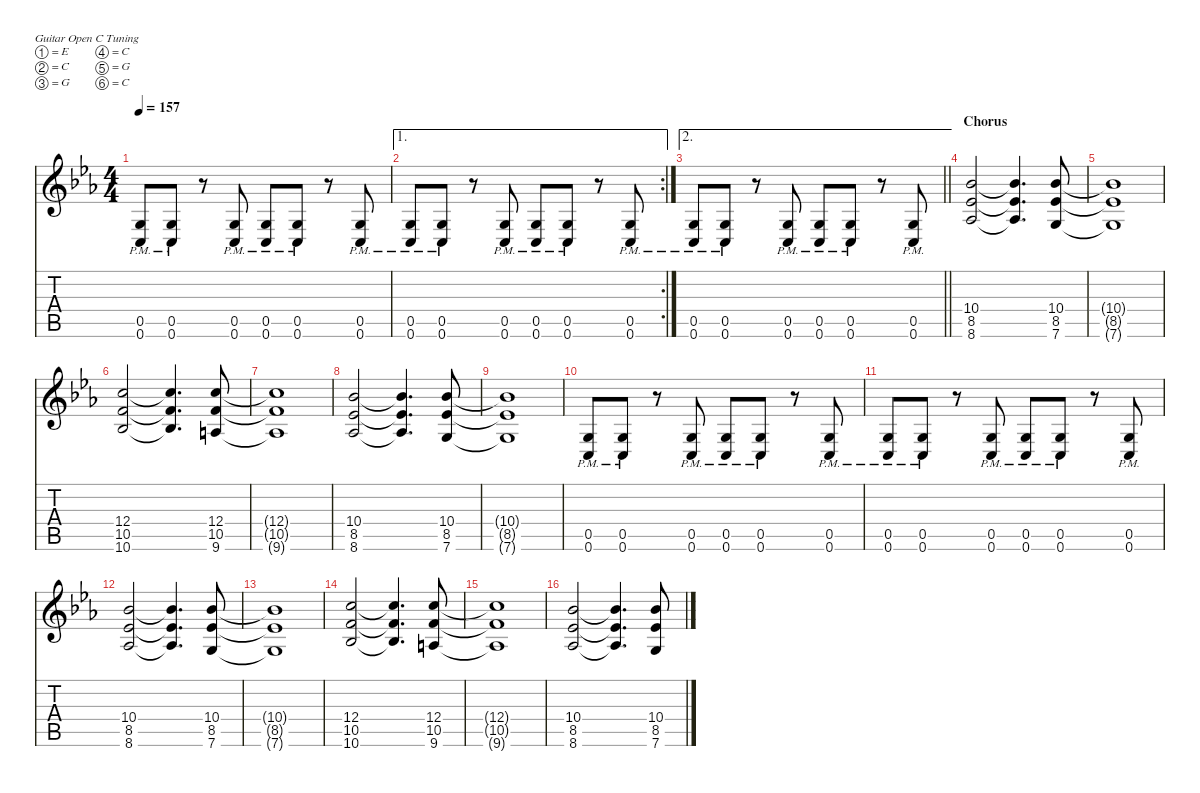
\defaultSystemsLayout 4
\hideDynamics
\bracketExtendMode nobrackets
\singleTrackTrackNamePolicy hidden
\multiTrackTrackNamePolicy hidden
\firstSystemTrackNameMode fullname
\otherSystemsTrackNameOrientation horizontal
\track ("Guitar Three" "od.guit.") {instrument overdrivenguitar}
\staff {score tabs}
\tuning (E4 C4 G3 C3 G2 C2)
\ts (4 4)
\tempo 157
\clef g2
\ks cminor
(0.5{pm acc forcenatural} 0.6{pm acc forcenatural}).8{dy f beam Up} (0.5{pm acc forcenatural} 0.6{pm acc forcenatural}).8{beam Up} r.8{beam Up} (0.5{pm acc forcenatural} 0.6{pm acc forcenatural}).8{beam Up} (0.5{pm acc forcenatural} 0.6{pm acc forcenatural}).8{beam Up} (0.5{pm acc forcenatural} 0.6{pm acc forcenatural}).8{beam Up} r.8{beam Up} (0.5{pm acc forcenatural} 0.6{pm acc forcenatural}).8{beam Up} |
\ae 1
\rc 2
(0.5{pm acc forcenatural} 0.6{pm acc forcenatural}).8{beam Up} (0.5{pm acc forcenatural} 0.6{pm acc forcenatural}).8{beam Up} r.8{beam Up} (0.5{pm acc forcenatural} 0.6{pm acc forcenatural}).8{beam Up} (0.5{pm acc forcenatural} 0.6{pm acc forcenatural}).8{beam Up} (0.5{pm acc forcenatural} 0.6{pm acc forcenatural}).8{beam Up} r.8{beam Up} (0.5{pm acc forcenatural} 0.6{pm acc forcenatural}).8{beam Up} |
\ae 2
\barLineRight lightlight
(0.5{pm acc forcenatural} 0.6{pm acc forcenatural}).8{beam Up} (0.5{pm acc forcenatural} 0.6{pm acc forcenatural}).8{beam Up} r.8{beam Up} (0.5{pm acc forcenatural} 0.6{pm acc forcenatural}).8{beam Up} (0.5{pm acc forcenatural} 0.6{pm acc forcenatural}).8{beam Up} (0.5{pm acc forcenatural} 0.6{pm acc forcenatural}).8{beam Up} r.8{beam Up} (0.5{pm acc forcenatural} 0.6{pm acc forcenatural}).8{beam Up} |
\section ("" "Chorus")
(10.4{acc b} 8.5{acc b} 8.6{acc b}).2{beam Up} (10.4{t acc b} 8.5{t acc b} 8.6{t acc b}).4{d beam Up} (10.4{acc b} 8.5{acc b} 7.6{acc forcenatural}).8{beam Up} |
(10.4{t acc b} 8.5{t acc b} 7.6{t acc forcenatural}).1{beam Up} |
(12.4{acc forcenatural} 10.5{acc forcenatural} 10.6{acc b}).2{beam Up} (12.4{t acc forcenatural} 10.5{t acc forcenatural} 10.6{t acc b}).4{d beam Up} (12.4{acc forcenatural} 10.5{acc forcenatural} 9.6{acc forcenatural}).8{beam Up} |
(12.4{t acc forcenatural} 10.5{t acc forcenatural} 9.6{t acc forcenatural}).1{beam Up} |
(10.4{acc b} 8.5{acc b} 8.6{acc b}).2{beam Up} (10.4{t acc b} 8.5{t acc b} 8.6{t acc b}).4{d beam Up} (10.4{acc b} 8.5{acc b} 7.6{acc forcenatural}).8{beam Up} |
(10.4{t acc b} 8.5{t acc b} 7.6{t acc forcenatural}).1{beam Up} |
(0.5{pm acc forcenatural} 0.6{pm acc forcenatural}).8{beam Up} (0.5{pm acc forcenatural} 0.6{pm acc forcenatural}).8{beam Up} r.8{beam Up} (0.5{pm acc forcenatural} 0.6{pm acc forcenatural}).8{beam Up} (0.5{pm acc forcenatural} 0.6{pm acc forcenatural}).8{beam Up} (0.5{pm acc forcenatural} 0.6{pm acc forcenatural}).8{beam Up} r.8{beam Up} (0.5{pm acc forcenatural} 0.6{pm acc forcenatural}).8{beam Up} |
(0.5{pm acc forcenatural} 0.6{pm acc forcenatural}).8{beam Up} (0.5{pm acc forcenatural} 0.6{pm acc forcenatural}).8{beam Up} r.8{beam Up} (0.5{pm acc forcenatural} 0.6{pm acc forcenatural}).8{beam Up} (0.5{pm acc forcenatural} 0.6{pm acc forcenatural}).8{beam Up} (0.5{pm acc forcenatural} 0.6{pm acc forcenatural}).8{beam Up} r.8{beam Up} (0.5{pm acc forcenatural} 0.6{pm acc forcenatural}).8{beam Up} |
(10.4{acc b} 8.5{acc b} 8.6{acc b}).2{beam Up} (10.4{t acc b} 8.5{t acc b} 8.6{t acc b}).4{d beam Up} (10.4{acc b} 8.5{acc b} 7.6{acc forcenatural}).8{beam Up} |
(10.4{t acc b} 8.5{t acc b} 7.6{t acc forcenatural}).1{beam Up} |
(12.4{acc forcenatural} 10.5{acc forcenatural} 10.6{acc b}).2{beam Up} (12.4{t acc forcenatural} 10.5{t acc forcenatural} 10.6{t acc b}).4{d beam Up} (12.4{acc forcenatural} 10.5{acc forcenatural} 9.6{acc forcenatural}).8{beam Up} |
(12.4{t acc forcenatural} 10.5{t acc forcenatural} 9.6{t acc forcenatural}).1{beam Up} |
(10.4{acc b} 8.5{acc b} 8.6{acc b}).2{beam Up} (10.4{t acc b} 8.5{t acc b} 8.6{t acc b}).4{d beam Up} (10.4{acc b} 8.5{acc b} 7.6{acc forcenatural}).8{beam Up}
